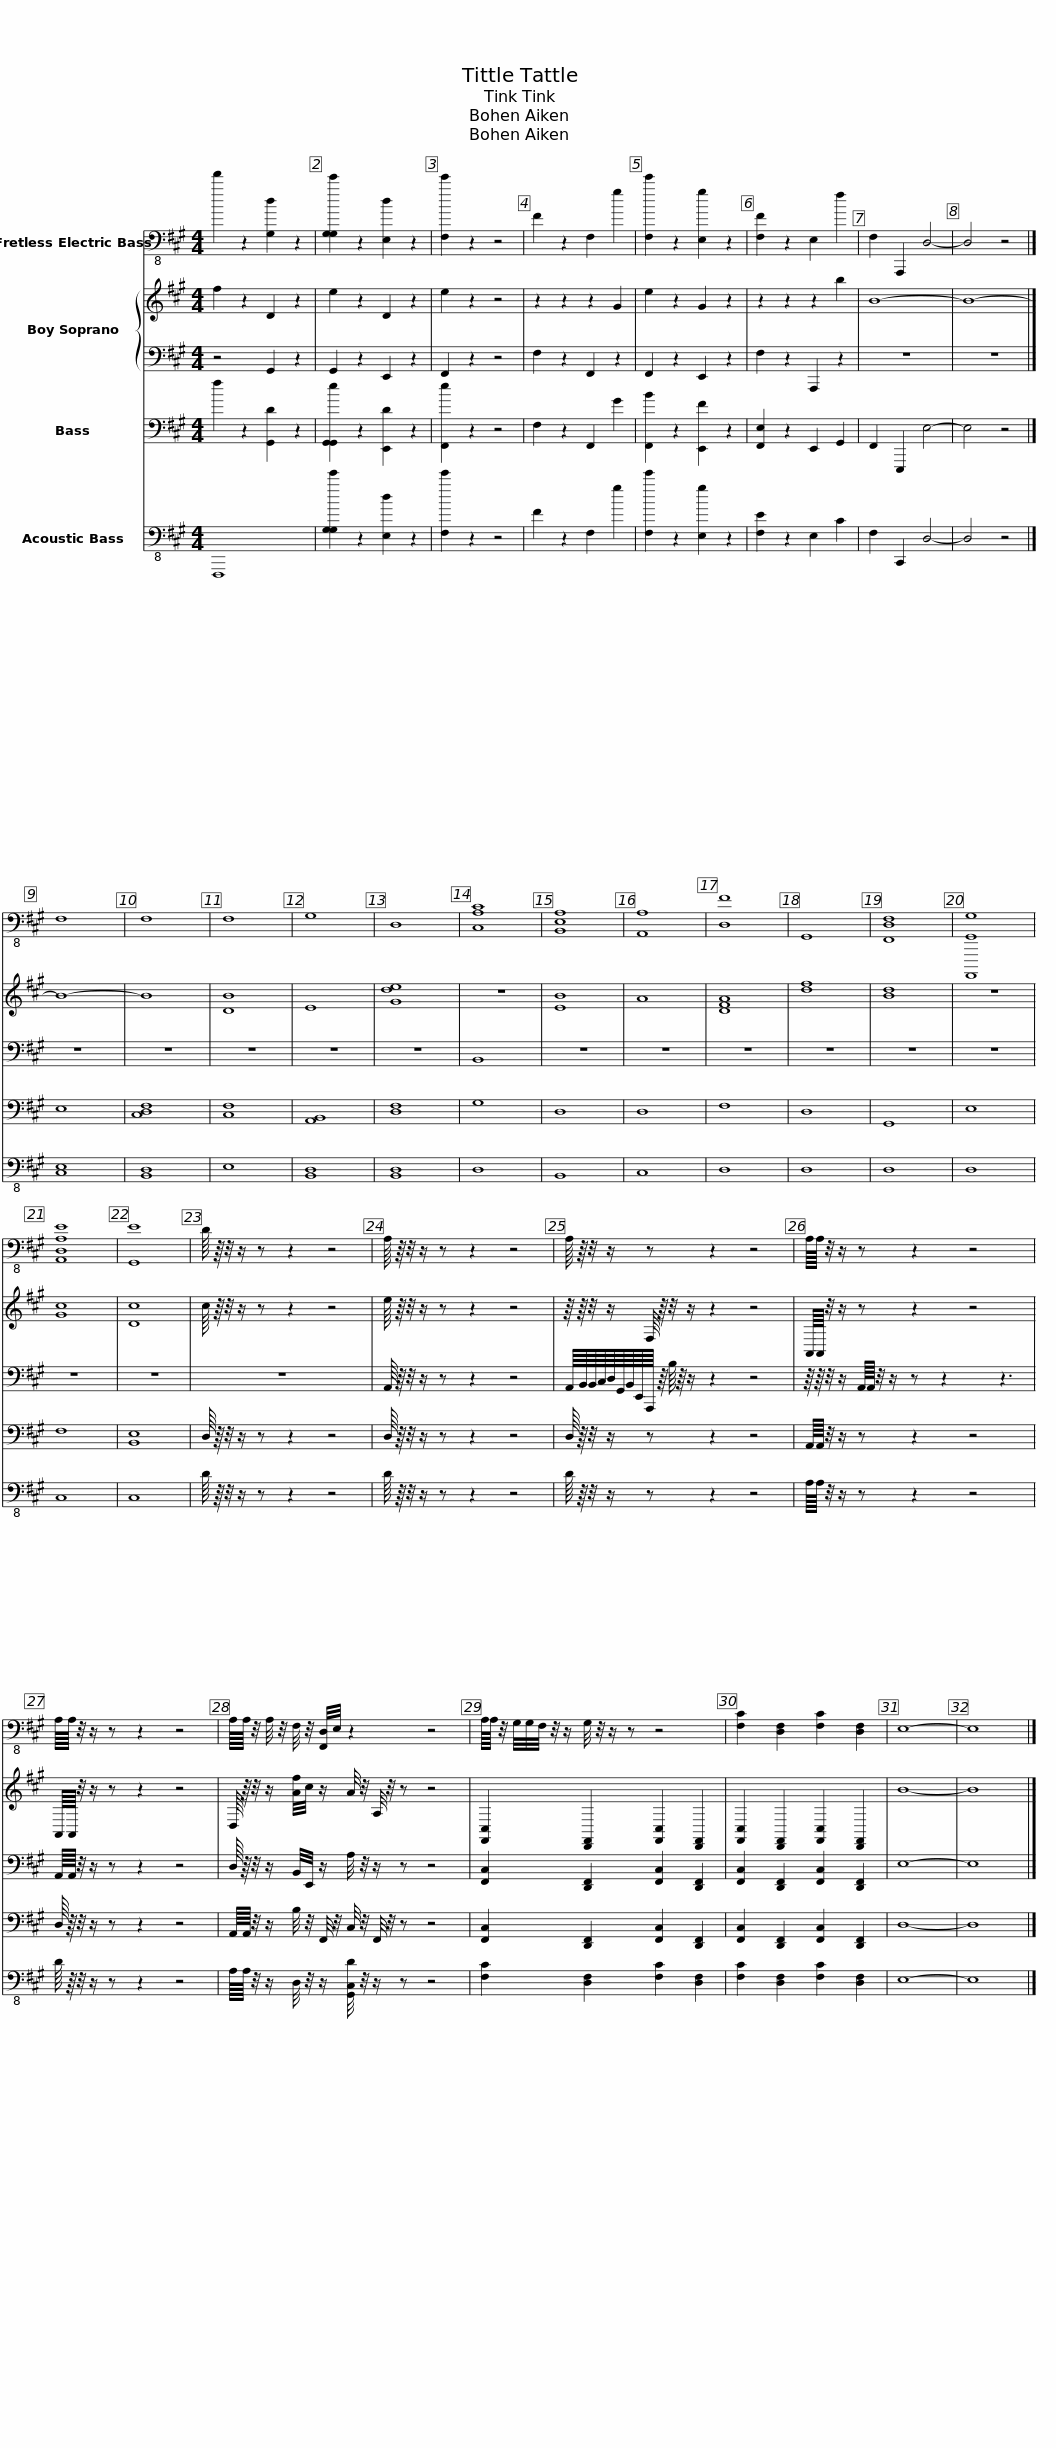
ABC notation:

X:1
%%score 1 { 2 | 3 } 4 5
L:1/8
M:4/4
I:linebreak $
K:A
V:1 bass-8
V:2 treble
V:3 bass
V:4 bass
V:5 bass-8
V:1
 f'2 z2 [G,d]2 z2 | [G,G,e']2 z2 [E,d]2 z2 | [F,e']2 z2 z4 | F2 z2 F,2 g2 | [F,e']2 z2 [E,g]2 z2 | %5
 [F,F]2 z2 E,2 f2 | F,2 A,,,2 D,4- |$ D,4 z4 |] F,8 | F,8 | %10
 F,8 | G,8 | D,8 | [C,A,C]8 | [B,,E,A,]8 | %15
 [A,,A,]8 | [D,F]8 | G,,8 | [F,,D,F,]8 | [A,,,,G,,G,]8 | %20
 [A,,D,A,E]8 |$ [G,,E]8 | D/8 z/8 z/4 z/ z z2 z4 | A,/8 z/8 z/4 z/ z z2 z4 | A,/8 z/8 z/4 z/ z z2 z4 |$ %25
 A,/8A,/8 z/4 z/ z z2 z4 | A,/8A,/8 z/4 z/ z z2 z4 | A,/8A,/8 z/4 A,/4 z/4 F,/4 z/4 [F,,D,]/4E,/4 z2 z4 |$ A,/8A,/8 z/4 G,/4G,/4F,/4 z/4 z/ G,/4 z/4 z/ z z4 | [F,C]2 [D,F,]2 [F,C]2 [D,F,]2 | %30
 E,8- | E,8 |] %32
V:2
 f2 z2 D2 z2 | e2 z2 D2 z2 | e2 z2 z4 | z2 z2 z2 G2 | e2 z2 G2 z2 | %5
 z2 z2 z2 b2 | B8- |$ B8- |] B8- | B8 | %10
 [DB]8 | E8 | [Gde]8 | z8 | [EB]8 | %15
 A8 | [DFA]8 | [df]8 | [Bd]8 | z8 | %20
 [Gc]8 |$ [Dc]8 | c/8 z/8 z/4 z/ z z2 z4 | e/8 z/8 z/4 z/ z z2 z4 | z/8 z/8 z/4 z/ F,/8 z/8 z/4 z/ z2 z4 |$ %25
 A,,/8A,,/8 z/4 z/ z z2 z4 | A,,/8A,,/8 z/4 z/ z z2 z4 | D,/8 z/8 z/4 z/ [Af]/4c/4 z/ A/4 z/4 A,/4 z/4 z z4 |$ [F,,C,]2 [D,,F,,]2 [F,,C,]2 [D,,F,,]2 | [F,,C,]2 [D,,F,,]2 [F,,C,]2 [D,,F,,]2 | %30
 B8- | B8 |] %32
V:3
 z4 G,,2 z2 | G,,2 z2 E,,2 z2 | F,,2 z2 z4 | F,2 z2 F,,2 z2 | F,,2 z2 E,,2 z2 | %5
 F,2 z2 A,,,2 z2 | z8 |$ z8 |] z8 | z8 | %10
 z8 | z8 | z8 | B,,8 | z8 | %15
 z8 | z8 | z8 | z8 | z8 | %20
 z8 |$ z8 | z8 | A,,/8 z/8 z/4 z/ z z2 z4 | A,,/8B,,/8B,,/8C,/8D,/8G,,/8B,,/8E,,/8A,,,/8 z/8 B,/8 z/8 z/ z2 z4 |$ %25
 z/8 z/8 z/4 z/ A,,/8A,,/8 z/4 z/ z z2 z3 | A,,/8A,,/8 z/4 z/ z z2 z4 | D,/8 z/8 z/4 z/ B,,/4E,,/4 z/ A,/4 z/4 z/ z z4 |$ [F,,C,]2 [D,,F,,]2 [F,,C,]2 [D,,F,,]2 | [F,,C,]2 [D,,F,,]2 [F,,C,]2 [D,,F,,]2 | %30
 E,8- | E,8 |] %32
V:4
 f2 z2 [G,,D]2 z2 | [G,,G,,e]2 z2 [E,,D]2 z2 | [F,,e]2 z2 z4 | F,2 z2 F,,2 G2 | [F,,B]2 z2 [E,,F]2 z2 | %5
 [F,,E,]2 z2 E,,2 G,,2 | F,,2 E,,,2 E,4- |$ E,4 z4 |] E,8 | [C,D,F,]8 | %10
 [C,F,]8 | [A,,B,,]8 | [D,F,]8 | G,8 | D,8 | %15
 D,8 | F,8 | D,8 | G,,8 | E,8 | %20
 F,8 |$ [B,,E,]8 | D,/8 z/8 z/4 z/ z z2 z4 | D,/8 z/8 z/4 z/ z z2 z4 | D,/8 z/8 z/4 z/ z z2 z4 |$ %25
 A,,/8A,,/8 z/4 z/ z z2 z4 | D,/8 z/8 z/4 z/ z z2 z4 | A,,/8A,,/8 z/4 z/ B,/4 z/4 F,,/4 z/4 C,/4 z/4 F,,/4 z/4 z z4 |$ [F,,C,]2 [D,,F,,]2 [F,,C,]2 [D,,F,,]2 | [F,,C,]2 [D,,F,,]2 [F,,C,]2 [D,,F,,]2 | %30
 D,8- | D,8 |] %32
V:5
 F,,,8 | [G,G,e']2 z2 [E,d]2 z2 | [F,e']2 z2 z4 | F2 z2 F,2 g2 | [F,e']2 z2 [E,g]2 z2 | %5
 [F,E]2 z2 E,2 C2 | F,2 C,,2 D,4- |$ D,4 z4 |] [C,E,]8 | [B,,D,]8 | %10
 E,8 | [B,,D,]8 | [B,,D,]8 | D,8 | B,,8 | %15
 C,8 | D,8 | D,8 | D,8 | D,8 | %20
 C,8 |$ C,8 | D/8 z/8 z/4 z/ z z2 z4 | D/8 z/8 z/4 z/ z z2 z4 | D/8 z/8 z/4 z/ z z2 z4 |$ %25
 A,/8A,/8 z/4 z/ z z2 z4 | D/8 z/8 z/4 z/ z z2 z4 | A,/8A,/8 z/4 z/ D,/4 z/4 z/ [G,,C,D]/4 z/4 z/ z z4 |$ [F,C]2 [D,F,]2 [F,C]2 [D,F,]2 | [F,C]2 [D,F,]2 [F,C]2 [D,F,]2 | %30
 E,8- | E,8 |] %32
